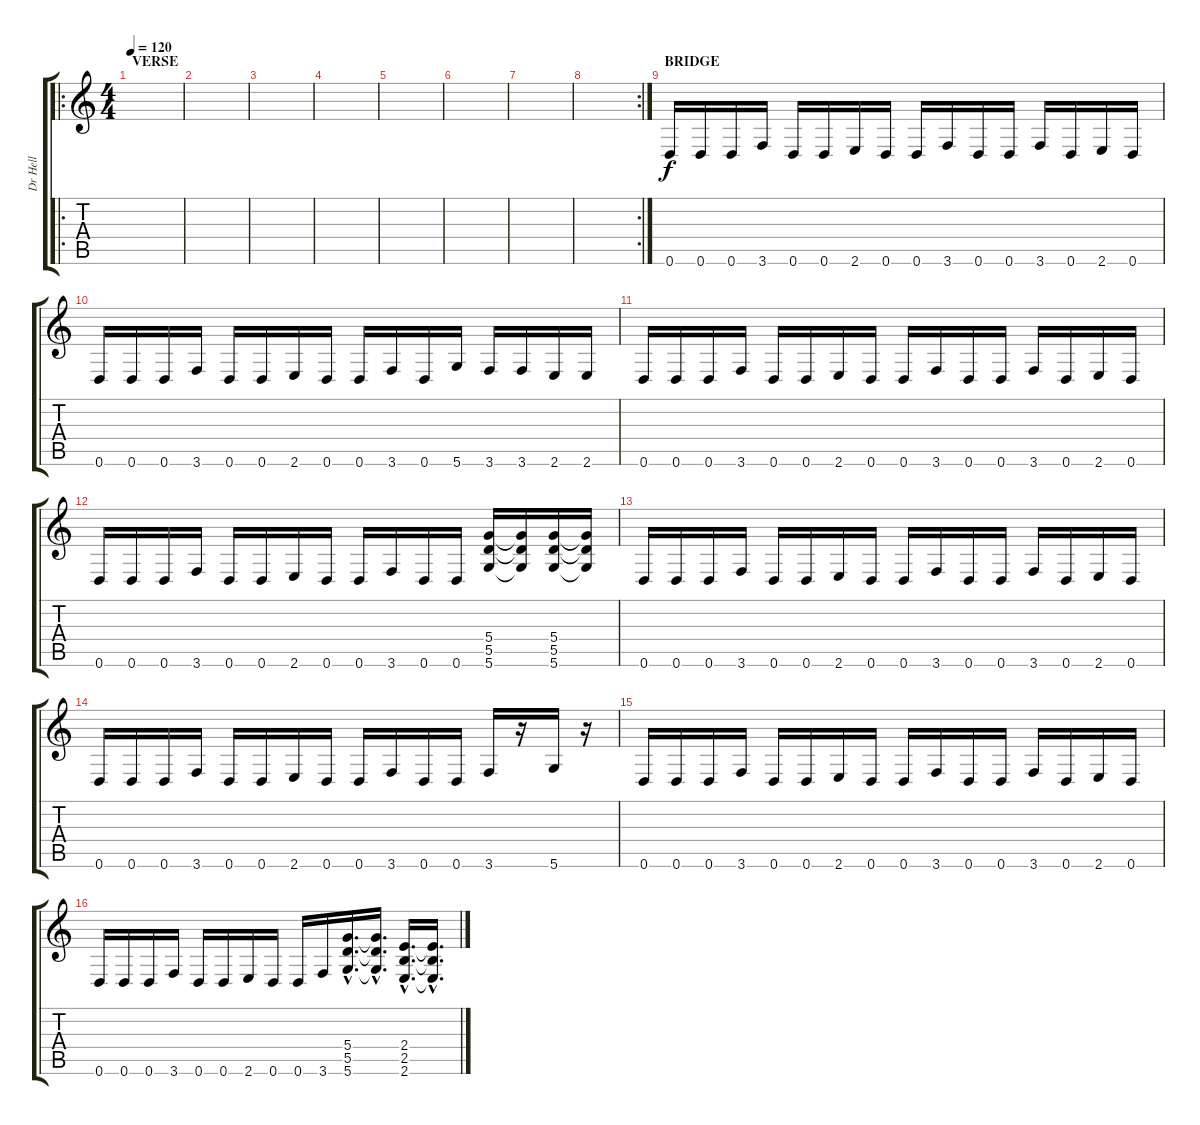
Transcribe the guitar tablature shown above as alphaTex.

\track ("Dr Hell" "Dr Hell") {instrument distortionguitar}
\staff {score tabs}
\tuning (E4 B3 G3 D3 A2 D2) {hide}
\ro
\ts (4 4)
\section ("" "VERSE")
\tempo 120
\clef g2
\ks c
|
|
|
|
|
|
|
\rc 2
|
\section ("" "BRIDGE")
0.6.16 0.6.16 0.6.16 3.6.16 0.6.16 0.6.16 2.6.16 0.6.16 0.6.16 3.6.16 0.6.16 0.6.16 3.6.16 0.6.16 2.6.16 0.6.16 |
0.6.16 0.6.16 0.6.16 3.6.16 0.6.16 0.6.16 2.6.16 0.6.16 0.6.16 3.6.16 0.6.16 5.6.16 3.6.16 3.6.16 2.6.16 2.6.16 |
0.6.16 0.6.16 0.6.16 3.6.16 0.6.16 0.6.16 2.6.16 0.6.16 0.6.16 3.6.16 0.6.16 0.6.16 3.6.16 0.6.16 2.6.16 0.6.16 |
0.6.16 0.6.16 0.6.16 3.6.16 0.6.16 0.6.16 2.6.16 0.6.16 0.6.16 3.6.16 0.6.16 0.6.16 (5.4 5.5 5.6).16 (5.4{t} 5.5{t} 5.6{t}).16 (5.4 5.5 5.6).16 (5.4{t} 5.5{t} 5.6{t}).16 |
0.6.16 0.6.16 0.6.16 3.6.16 0.6.16 0.6.16 2.6.16 0.6.16 0.6.16 3.6.16 0.6.16 0.6.16 3.6.16 0.6.16 2.6.16 0.6.16 |
0.6.16 0.6.16 0.6.16 3.6.16 0.6.16 0.6.16 2.6.16 0.6.16 0.6.16 3.6.16 0.6.16 0.6.16 3.6.16 r.16 5.6.16 r.16 |
0.6.16 0.6.16 0.6.16 3.6.16 0.6.16 0.6.16 2.6.16 0.6.16 0.6.16 3.6.16 0.6.16 0.6.16 3.6.16 0.6.16 2.6.16 0.6.16 |
0.6.16 0.6.16 0.6.16 3.6.16 0.6.16 0.6.16 2.6.16 0.6.16 0.6.16 3.6.16 (5.4{hac} 5.5{hac} 5.6{hac}).16{d} (5.4{hac t} 5.5{hac t} 5.6{hac t}).16{d} (2.4{hac} 2.5{hac} 2.6{hac}).16{d} (2.4{hac t} 2.5{hac t} 2.6{hac t}).16{d}
